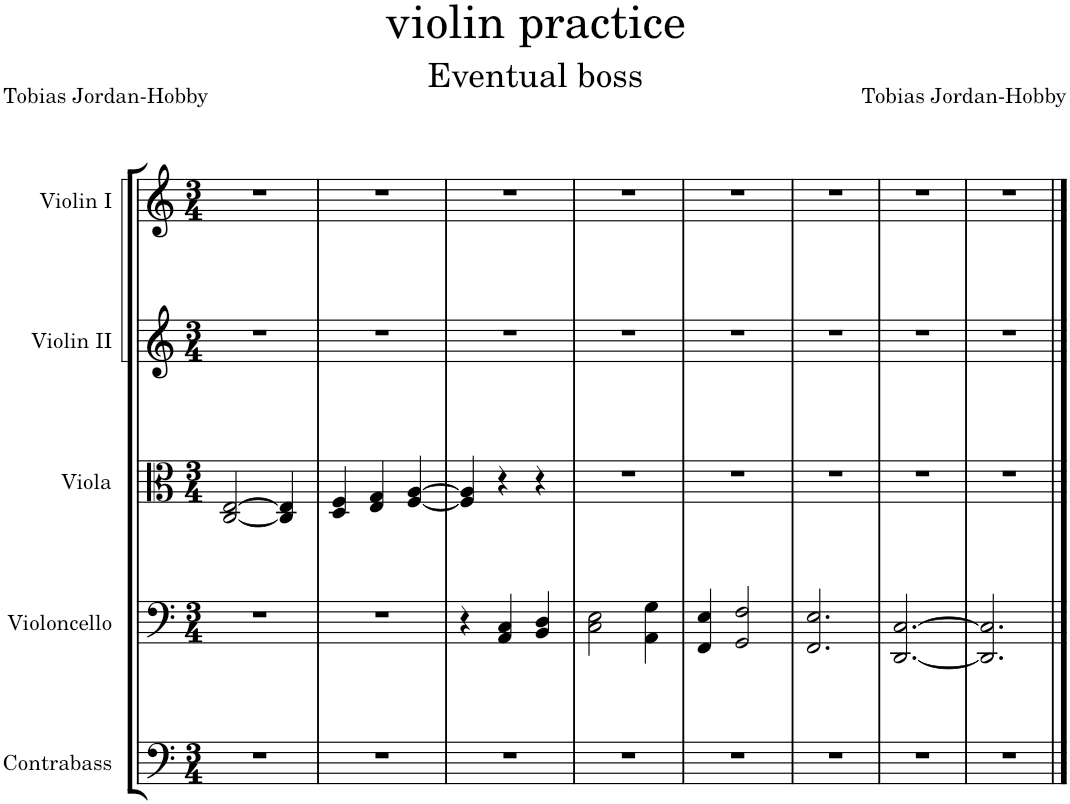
**kern	**kern	**kern	**kern	**kern
*part5	*part4	*part3	*part2	*part1
*staff5	*staff4	*staff3	*staff2	*staff1
*I"Contrabass	*I"Violoncello	*I"Viola	*I"Violin II	*I"Violin I
*I'Cb.	*I'Vc.	*I'Vla.	*I'Vln. II	*I'Vln. I
*clefF4	*clefF4	*clefC3	*clefG2	*clefG2
*Trd7c12	*	*	*	*
*k[]	*k[]	*k[]	*k[]	*k[]
*M3/4	*M3/4	*M3/4	*M3/4	*M3/4
=1	=1	=1	=1	=1
2.r	2.r	[2C/ [2E/	2.r	2.r
.	.	4C/] 4E/]	.	.
=2	=2	=2	=2	=2
2.r	2.r	4D/ 4F/	2.r	2.r
.	.	4E/ 4G/	.	.
.	.	[4F/ [4A/	.	.
=3	=3	=3	=3	=3
2.r	4r	4F/] 4A/]	2.r	2.r
.	4AA/ 4C/	4r	.	.
.	4BB/ 4D/	4r	.	.
=4	=4	=4	=4	=4
2.r	2C\ 2E\	2.r	2.r	2.r
.	4AA\ 4G\	.	.	.
=5	=5	=5	=5	=5
2.r	4FF/ 4E/	2.r	2.r	2.r
.	2GG/ 2F/	.	.	.
=6	=6	=6	=6	=6
2.r	2.FF/ 2.E/	2.r	2.r	2.r
=7	=7	=7	=7	=7
2.r	[2.DD/ [2.C/	2.r	2.r	2.r
=8	=8	=8	=8	=8
2.r	2.DD/] 2.C/]	2.r	2.r	2.r
==	==	==	==	==
*-	*-	*-	*-	*-
